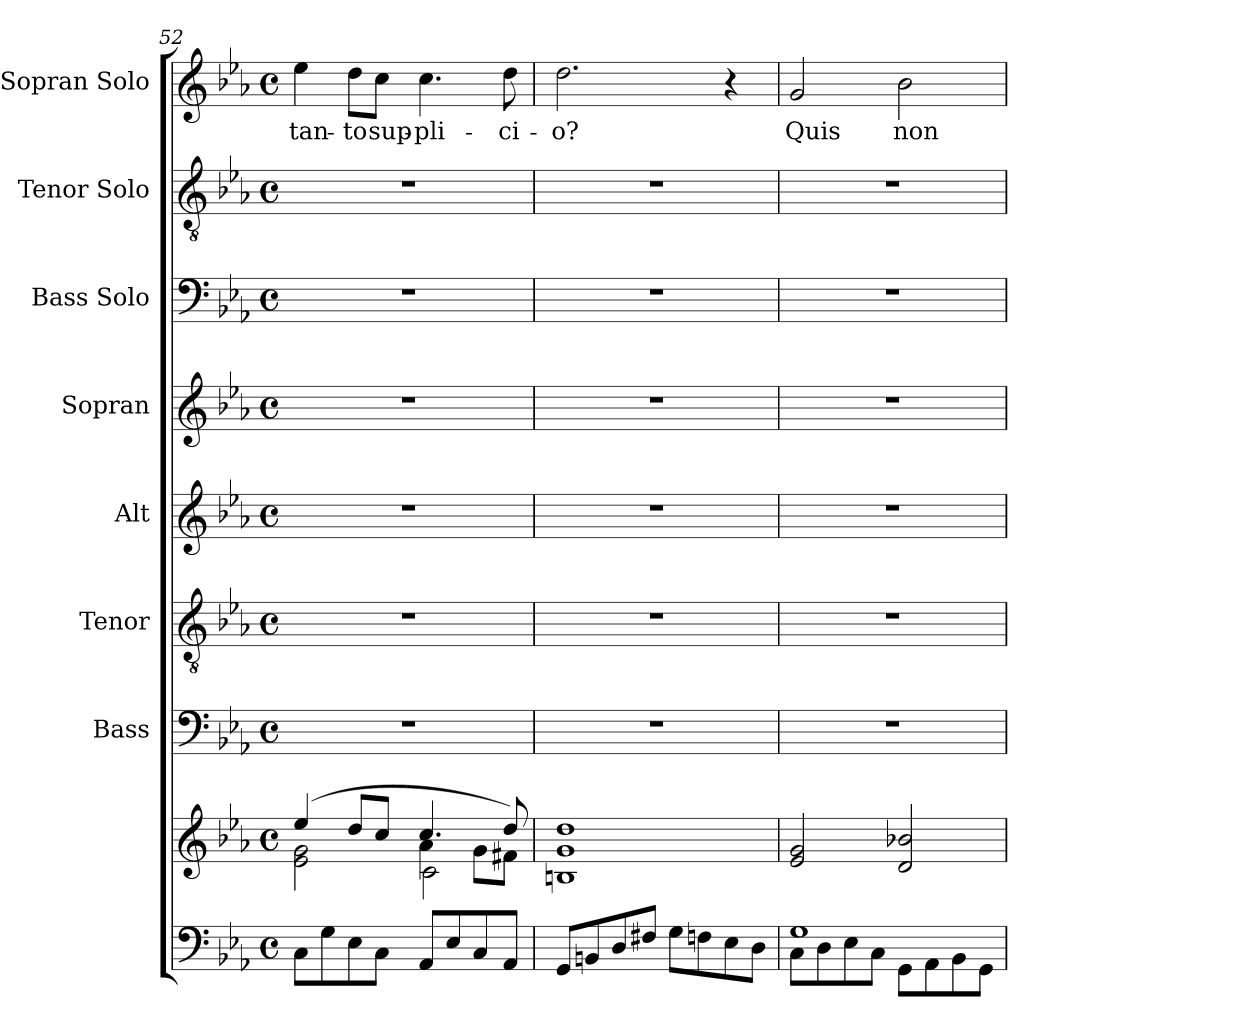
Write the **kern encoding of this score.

**kern	**kern	**kern	**kern	**kern	**kern	**kern	**kern	**kern	**text
*part8	*part8	*part7	*part6	*part5	*part4	*part3	*part2	*part1	*part1
*staff9	*staff8	*staff7	*staff6	*staff5	*staff4	*staff3	*staff2	*staff1	*staff1
*	*	*I"Bass	*I"Tenor	*I"Alt	*I"Sopran	*I"Bass Solo	*I"Tenor Solo	*I"Sopran Solo	*
*	*	*I'B.	*I'T.	*I'A.	*I'S.	*I'B. Solo	*I'T. Solo	*I'S. Solo	*
*clefF4	*clefG2	*clefF4	*clefGv2	*clefG2	*clefG2	*clefF4	*clefGv2	*clefG2	*
*k[b-e-a-]	*k[b-e-a-]	*k[b-e-a-]	*k[b-e-a-]	*k[b-e-a-]	*k[b-e-a-]	*k[b-e-a-]	*k[b-e-a-]	*k[b-e-a-]	*
*E-:	*E-:	*E-:	*E-:	*E-:	*E-:	*E-:	*E-:	*E-:	*
*M4/4	*M4/4	*M4/4	*M4/4	*M4/4	*M4/4	*M4/4	*M4/4	*M4/4	*
*met(c)	*met(c)	*met(c)	*met(c)	*met(c)	*met(c)	*met(c)	*met(c)	*met(c)	*
=52	=52	=52	=52	=52	=52	=52	=52	=52	=52
*	*^	*	*	*	*	*	*	*	*
*	*	*^	*	*	*	*	*	*	*	*
!	!	!	!	!	!	!	!	!	!	!	!LO:LY:b
8C\L	(4ee-/	2e-\ 2g\	2ryy	1r	1r	1r	1r	1r	1r	4ee-\	tan-
8G\	.	.	.	.	.	.	.	.	.	.	.
!	!	!	!	!	!	!	!	!	!	!	!LO:LY:b
8E-\	8dd/L	.	.	.	.	.	.	.	.	8dd\L	-to
!	!	!	!	!	!	!	!	!	!	!	!LO:LY:b
8C\J	8cc/J	.	.	.	.	.	.	.	.	8cc\J	sup-
!	!	!	!	!	!	!	!	!	!	!	!LO:LY:b
8AA-/L	4.cc/	4a-\	2c\	.	.	.	.	.	.	4.cc\	-pli-
8E-/	.	.	.	.	.	.	.	.	.	.	.
8C/	.	8g\L	.	.	.	.	.	.	.	.	.
!	!	!	!	!	!	!	!	!	!	!	!LO:LY:b
8AA-/J	8dd/)	8f#X\J	.	.	.	.	.	.	.	8dd\	-ci-
*	*	*v	*v	*	*	*	*	*	*	*	*
=53	=53	=53	=53	=53	=53	=53	=53	=53	=53	=53
!	!	!	!	!	!	!	!	!	!	!LO:LY:b
*	*v	*v	*	*	*	*	*	*	*	*
8GG/L	1Bn 1g 1dd	1r	1r	1r	1r	1r	1r	2.dd\	-o?
8BBn/	.	.	.	.	.	.	.	.	.
8D/	.	.	.	.	.	.	.	.	.
8F#X/J	.	.	.	.	.	.	.	.	.
8G\L	.	.	.	.	.	.	.	.	.
8Fn\	.	.	.	.	.	.	.	.	.
8E-\	.	.	.	.	.	.	.	4r	.
8D\J	.	.	.	.	.	.	.	.	.
=54	=54	=54	=54	=54	=54	=54	=54	=54	=54
*^	*	*	*	*	*	*	*	*	*
!	!	!	!	!	!	!	!	!	!	!LO:LY:b
1G	8C\L	2e-/ 2g/	1r	1r	1r	1r	1r	1r	2g/	Quis
.	8D\	.	.	.	.	.	.	.	.	.
.	8E-\	.	.	.	.	.	.	.	.	.
.	8C\J	.	.	.	.	.	.	.	.	.
!	!	!	!	!	!	!	!	!	!	!LO:LY:b
.	8GG\L	2d/ 2b-X/	.	.	.	.	.	.	2b-\	non
.	8AA-\	.	.	.	.	.	.	.	.	.
.	8BB-\	.	.	.	.	.	.	.	.	.
.	8GG\J	.	.	.	.	.	.	.	.	.
*v	*v	*	*	*	*	*	*	*	*	*
=	=	=	=	=	=	=	=	=	=
*-	*-	*-	*-	*-	*-	*-	*-	*-	*-
